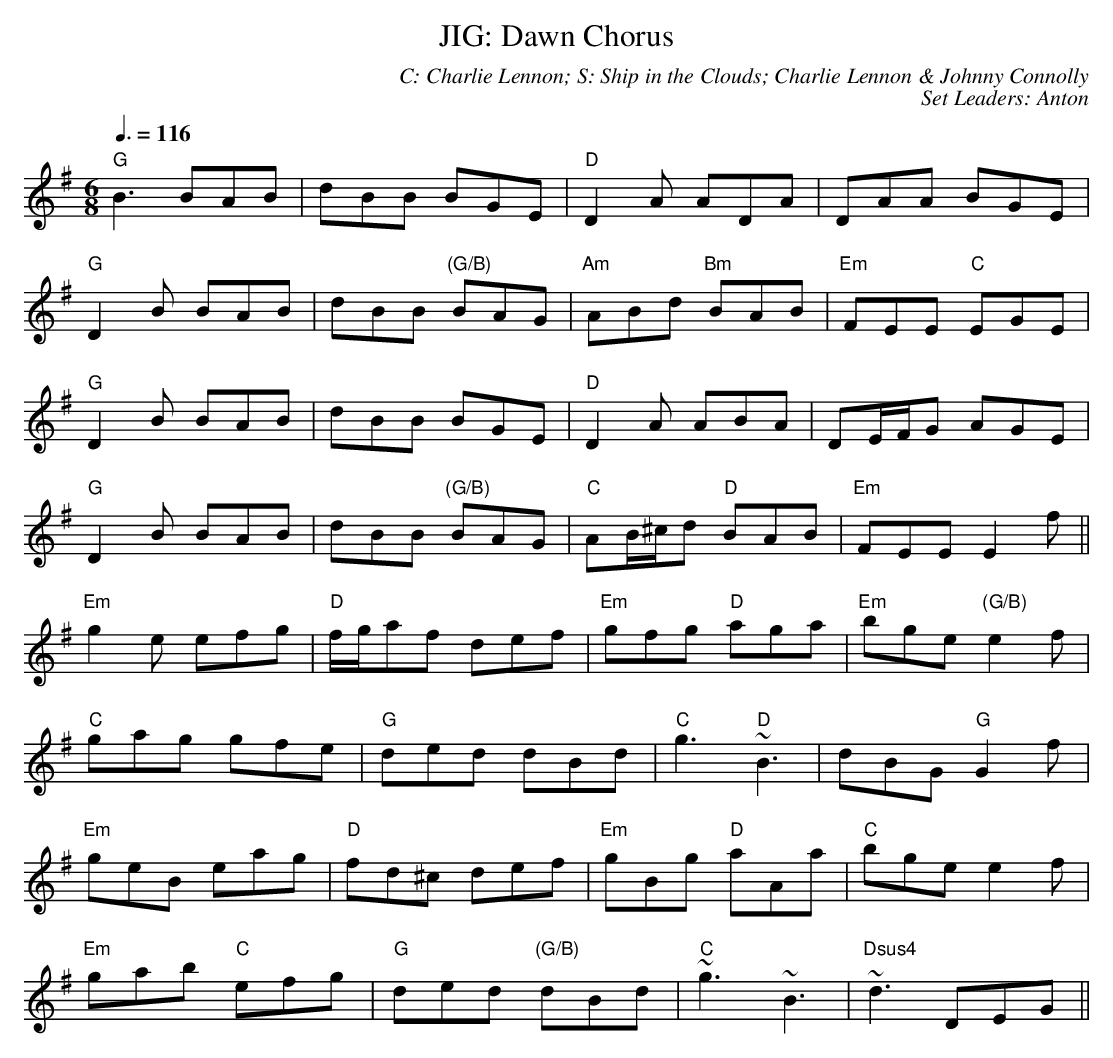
X:1
T: JIG: Dawn Chorus
C: C: Charlie Lennon; S: Ship in the Clouds; Charlie Lennon & Johnny Connolly
C: Set Leaders: Anton
M: 6/8
L: 1/8
Q: 3/8=116
K: Gmaj
"G"B3 BAB|dBB BGE|"D"D2A ADA|DAA BGE|
"G"D2B BAB|dBB "(G/B)"BAG|"Am"ABd "Bm"BAB|"Em"FEE "C"EGE|
"G"D2B BAB|dBB BGE|"D"D2A ABA|DE/F/G AGE|
"G"D2B BAB|dBB "(G/B)"BAG|"C"AB/^c/d "D"BAB|"Em"FEE E2f||
"Em"g2e efg|"D"f/g/af def|"Em"gfg "D"aga|"Em"bge "(G/B)"e2f|
"C"gag gfe|"G"ded dBd|"C"g3 "D"~B3|dBG "G"G2f|
"Em"geB eag|"D"fd^c def|"Em"gBg "D"aAa|"C"bge e2f|
"Em"gab "C"efg|"G"ded "(G/B)"dBd|"C"~g3 ~B3|"Dsus4"~d3 DEG||
